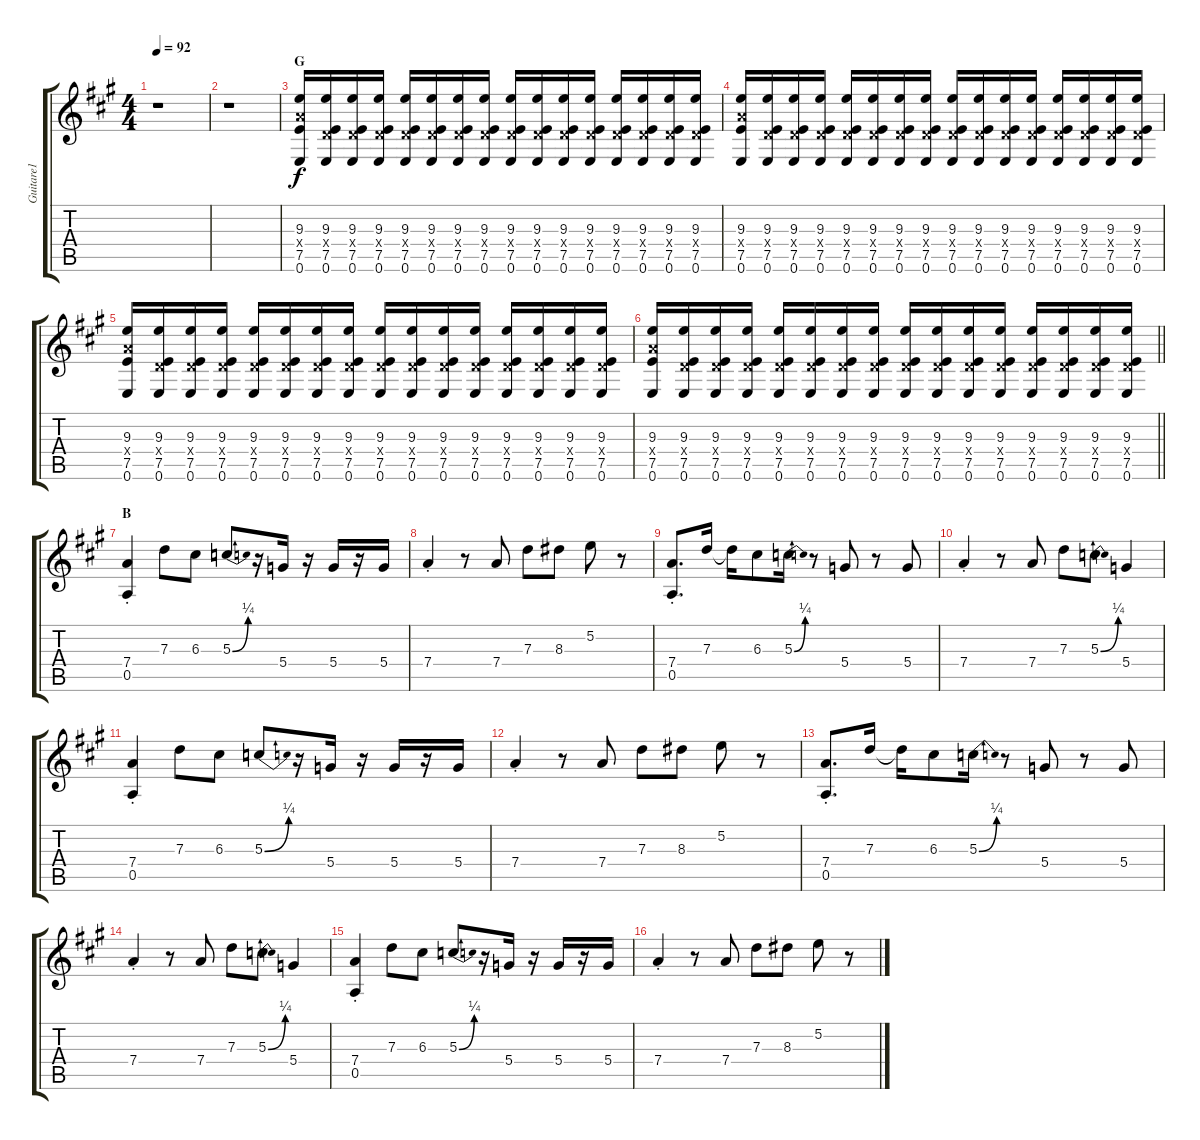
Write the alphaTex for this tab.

\track ("Guitare1" "Guitare1") {instrument overdrivenguitar}
\staff {score tabs}
\tuning (E4 B3 G3 D3 A2 E2) {hide}
\ts (4 4)
\tempo 92
\clef g2
\ks a
r.1{dy f} |
r.1 |
\section ("" "G")
(9.3 7.4{x} 7.5 0.6).16 (9.3 0.4{x} 7.5 0.6).16 (9.3 0.4{x} 7.5 0.6).16 (9.3 0.4{x} 7.5 0.6).16 (9.3 0.4{x} 7.5 0.6).16 (9.3 0.4{x} 7.5 0.6).16 (9.3 0.4{x} 7.5 0.6).16 (9.3 0.4{x} 7.5 0.6).16 (9.3 0.4{x} 7.5 0.6).16 (9.3 0.4{x} 7.5 0.6).16 (9.3 0.4{x} 7.5 0.6).16 (9.3 0.4{x} 7.5 0.6).16 (9.3 0.4{x} 7.5 0.6).16 (9.3 0.4{x} 7.5 0.6).16 (9.3 0.4{x} 7.5 0.6).16 (9.3 0.4{x} 7.5 0.6).16 |
(9.3 7.4{x} 7.5 0.6).16 (9.3 0.4{x} 7.5 0.6).16 (9.3 0.4{x} 7.5 0.6).16 (9.3 0.4{x} 7.5 0.6).16 (9.3 0.4{x} 7.5 0.6).16 (9.3 0.4{x} 7.5 0.6).16 (9.3 0.4{x} 7.5 0.6).16 (9.3 0.4{x} 7.5 0.6).16 (9.3 0.4{x} 7.5 0.6).16 (9.3 0.4{x} 7.5 0.6).16 (9.3 0.4{x} 7.5 0.6).16 (9.3 0.4{x} 7.5 0.6).16 (9.3 0.4{x} 7.5 0.6).16 (9.3 0.4{x} 7.5 0.6).16 (9.3 0.4{x} 7.5 0.6).16 (9.3 0.4{x} 7.5 0.6).16 |
(9.3 7.4{x} 7.5 0.6).16 (9.3 0.4{x} 7.5 0.6).16 (9.3 0.4{x} 7.5 0.6).16 (9.3 0.4{x} 7.5 0.6).16 (9.3 0.4{x} 7.5 0.6).16 (9.3 0.4{x} 7.5 0.6).16 (9.3 0.4{x} 7.5 0.6).16 (9.3 0.4{x} 7.5 0.6).16 (9.3 0.4{x} 7.5 0.6).16 (9.3 0.4{x} 7.5 0.6).16 (9.3 0.4{x} 7.5 0.6).16 (9.3 0.4{x} 7.5 0.6).16 (9.3 0.4{x} 7.5 0.6).16 (9.3 0.4{x} 7.5 0.6).16 (9.3 0.4{x} 7.5 0.6).16 (9.3 0.4{x} 7.5 0.6).16 |
\barLineRight lightlight
(9.3 7.4{x} 7.5 0.6).16 (9.3 0.4{x} 7.5 0.6).16 (9.3 0.4{x} 7.5 0.6).16 (9.3 0.4{x} 7.5 0.6).16 (9.3 0.4{x} 7.5 0.6).16 (9.3 0.4{x} 7.5 0.6).16 (9.3 0.4{x} 7.5 0.6).16 (9.3 0.4{x} 7.5 0.6).16 (9.3 0.4{x} 7.5 0.6).16 (9.3 0.4{x} 7.5 0.6).16 (9.3 0.4{x} 7.5 0.6).16 (9.3 0.4{x} 7.5 0.6).16 (9.3 0.4{x} 7.5 0.6).16 (9.3 0.4{x} 7.5 0.6).16 (9.3 0.4{x} 7.5 0.6).16 (9.3 0.4{x} 7.5 0.6).16 |
\section ("" "B")
(7.4{st} 0.5{st}).4 7.3.8 6.3.8 5.3{be (bend 0 0 60 1)}.8 r.16 5.4.16 r.16 5.4.16 r.16 5.4.16 |
7.4{st}.4 r.8 7.4.8 7.3.8 8.3.8 5.2.8 r.8 |
(7.4{st} 0.5{st}).8{d} 7.3.16 7.3{t}.16 6.3.8 5.3{be (bend 0 0 60 1)}.16 r.8 5.4.8 r.8 5.4.8 |
7.4{st}.4 r.8 7.4.8 7.3.8 5.3{be (bend 0 0 60 1)}.8 5.4.4 |
(7.4{st} 0.5{st}).4 7.3.8 6.3.8 5.3{be (bend 0 0 60 1)}.8 r.16 5.4.16 r.16 5.4.16 r.16 5.4.16 |
7.4{st}.4 r.8 7.4.8 7.3.8 8.3.8 5.2.8 r.8 |
(7.4{st} 0.5{st}).8{d} 7.3.16 7.3{t}.16 6.3.8 5.3{be (bend 0 0 60 1)}.16 r.8 5.4.8 r.8 5.4.8 |
7.4{st}.4 r.8 7.4.8 7.3.8 5.3{be (bend 0 0 60 1)}.8 5.4.4 |
(7.4{st} 0.5{st}).4 7.3.8 6.3.8 5.3{be (bend 0 0 60 1)}.8 r.16 5.4.16 r.16 5.4.16 r.16 5.4.16 |
7.4{st}.4 r.8 7.4.8 7.3.8 8.3.8 5.2.8 r.8
